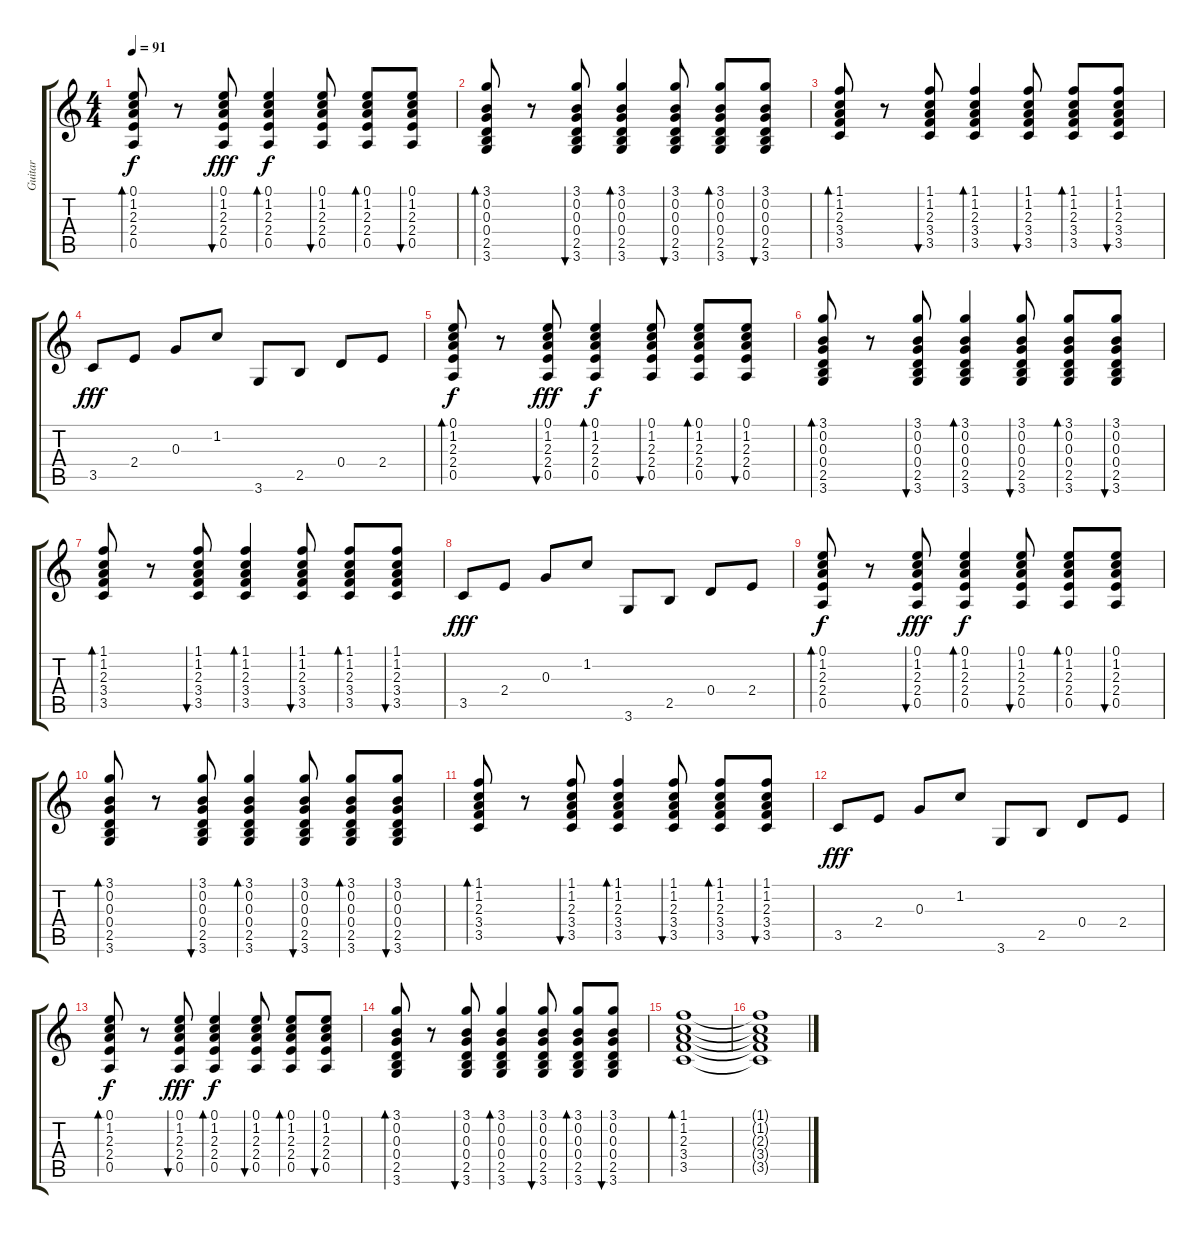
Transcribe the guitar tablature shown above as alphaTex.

\track ("Guitar" "Guitar") {instrument acousticguitarsteel}
\staff {score tabs}
\tuning (E4 B3 G3 D3 A2 E2) {hide}
\ts (4 4)
\tempo 91
\clef g2
\ks c
(0.1 1.2 2.3 2.4 0.5).8{bd 30 dy f} r.8 (0.1 1.2 2.3 2.4 0.5).8{bu 30 dy fff} (0.1 1.2 2.3 2.4 0.5).4{bd 30 dy f} (0.1 1.2 2.3 2.4 0.5).8{bu 30} (0.1 1.2 2.3 2.4 0.5).8{bd 30} (0.1 1.2 2.3 2.4 0.5).8{bu 30} |
(3.1 0.2 0.3 0.4 2.5 3.6).8{bd 30} r.8 (3.1 0.2 0.3 0.4 2.5 3.6).8{bu 30} (3.1 0.2 0.3 0.4 2.5 3.6).4{bd 30} (3.1 0.2 0.3 0.4 2.5 3.6).8{bu 30} (3.1 0.2 0.3 0.4 2.5 3.6).8{bd 30} (3.1 0.2 0.3 0.4 2.5 3.6).8{bu 30} |
(1.1 1.2 2.3 3.4 3.5).8{bd 30} r.8 (1.1 1.2 2.3 3.4 3.5).8{bu 30} (1.1 1.2 2.3 3.4 3.5).4{bd 30} (1.1 1.2 2.3 3.4 3.5).8{bu 30} (1.1 1.2 2.3 3.4 3.5).8{bd 30} (1.1 1.2 2.3 3.4 3.5).8{bu 30} |
3.5.8{dy fff} 2.4.8 0.3.8 1.2.8 3.6.8 2.5.8 0.4.8 2.4.8 |
(0.1 1.2 2.3 2.4 0.5).8{bd 60 dy f} r.8 (0.1 1.2 2.3 2.4 0.5).8{bu 30 dy fff} (0.1 1.2 2.3 2.4 0.5).4{bd 30 dy f} (0.1 1.2 2.3 2.4 0.5).8{bu 30} (0.1 1.2 2.3 2.4 0.5).8{bd 30} (0.1 1.2 2.3 2.4 0.5).8{bu 30} |
(3.1 0.2 0.3 0.4 2.5 3.6).8{bd 30} r.8 (3.1 0.2 0.3 0.4 2.5 3.6).8{bu 30} (3.1 0.2 0.3 0.4 2.5 3.6).4{bd 30} (3.1 0.2 0.3 0.4 2.5 3.6).8{bu 30} (3.1 0.2 0.3 0.4 2.5 3.6).8{bd 30} (3.1 0.2 0.3 0.4 2.5 3.6).8{bu 30} |
(1.1 1.2 2.3 3.4 3.5).8{bd 30} r.8 (1.1 1.2 2.3 3.4 3.5).8{bu 30} (1.1 1.2 2.3 3.4 3.5).4{bd 30} (1.1 1.2 2.3 3.4 3.5).8{bu 30} (1.1 1.2 2.3 3.4 3.5).8{bd 30} (1.1 1.2 2.3 3.4 3.5).8{bu 30} |
3.5.8{dy fff} 2.4.8 0.3.8 1.2.8 3.6.8 2.5.8 0.4.8 2.4.8 |
(0.1 1.2 2.3 2.4 0.5).8{bd 30 dy f} r.8 (0.1 1.2 2.3 2.4 0.5).8{bu 30 dy fff} (0.1 1.2 2.3 2.4 0.5).4{bd 30 dy f} (0.1 1.2 2.3 2.4 0.5).8{bu 30} (0.1 1.2 2.3 2.4 0.5).8{bd 30} (0.1 1.2 2.3 2.4 0.5).8{bu 30} |
(3.1 0.2 0.3 0.4 2.5 3.6).8{bd 30} r.8 (3.1 0.2 0.3 0.4 2.5 3.6).8{bu 30} (3.1 0.2 0.3 0.4 2.5 3.6).4{bd 30} (3.1 0.2 0.3 0.4 2.5 3.6).8{bu 30} (3.1 0.2 0.3 0.4 2.5 3.6).8{bd 30} (3.1 0.2 0.3 0.4 2.5 3.6).8{bu 30} |
(1.1 1.2 2.3 3.4 3.5).8{bd 30} r.8 (1.1 1.2 2.3 3.4 3.5).8{bu 30} (1.1 1.2 2.3 3.4 3.5).4{bd 30} (1.1 1.2 2.3 3.4 3.5).8{bu 30} (1.1 1.2 2.3 3.4 3.5).8{bd 30} (1.1 1.2 2.3 3.4 3.5).8{bu 30} |
3.5.8{dy fff} 2.4.8 0.3.8 1.2.8 3.6.8 2.5.8 0.4.8 2.4.8 |
(0.1 1.2 2.3 2.4 0.5).8{bd 30 dy f} r.8 (0.1 1.2 2.3 2.4 0.5).8{bu 30 dy fff} (0.1 1.2 2.3 2.4 0.5).4{bd 30 dy f} (0.1 1.2 2.3 2.4 0.5).8{bu 30} (0.1 1.2 2.3 2.4 0.5).8{bd 30} (0.1 1.2 2.3 2.4 0.5).8{bu 30} |
(3.1 0.2 0.3 0.4 2.5 3.6).8{bd 30} r.8 (3.1 0.2 0.3 0.4 2.5 3.6).8{bu 30} (3.1 0.2 0.3 0.4 2.5 3.6).4{bd 30} (3.1 0.2 0.3 0.4 2.5 3.6).8{bu 30} (3.1 0.2 0.3 0.4 2.5 3.6).8{bd 30} (3.1 0.2 0.3 0.4 2.5 3.6).8{bu 30} |
(1.1 1.2 2.3 3.4 3.5).1{bd 120} |
(1.1{t} 1.2{t} 2.3{t} 3.4{t} 3.5{t}).1
